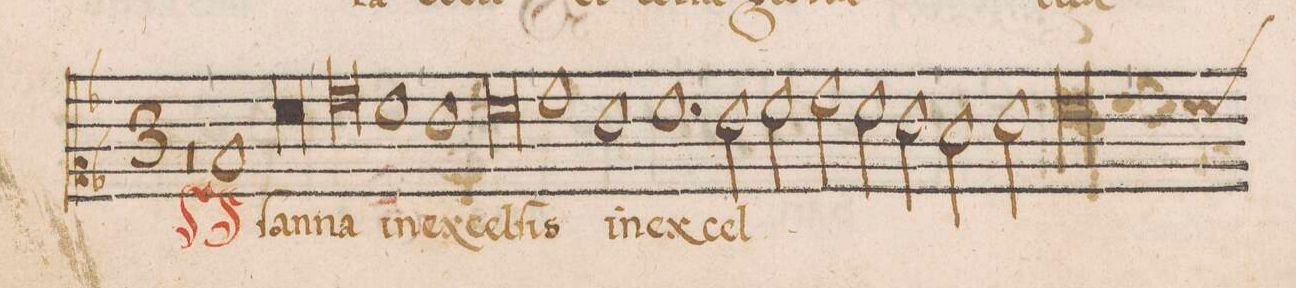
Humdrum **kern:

**kern	**text
*I"CANTVS	*
*clefC2	*
*k[b-]	*
*met(3)	*
*M3/1	*
0.r	.
=41-	=41-
*col	*
1d	O-
0a	-ſan-
*Xcol	*
=42-	=42-
0b-	-na
1a	in
=43-	=43-
1g	ex-
0a	-cel-
=44-	=44-
1b-	-ſis
1g	in
1.a	ex-
=45-	=45-
2g\	-cel-
2a\	.
2b-\	.
2a\	.
2g\	.
=46-	=46-
2f\	.
2g\	.
0a	.
*custos:a	*
=47-	=47-
*-	*-
